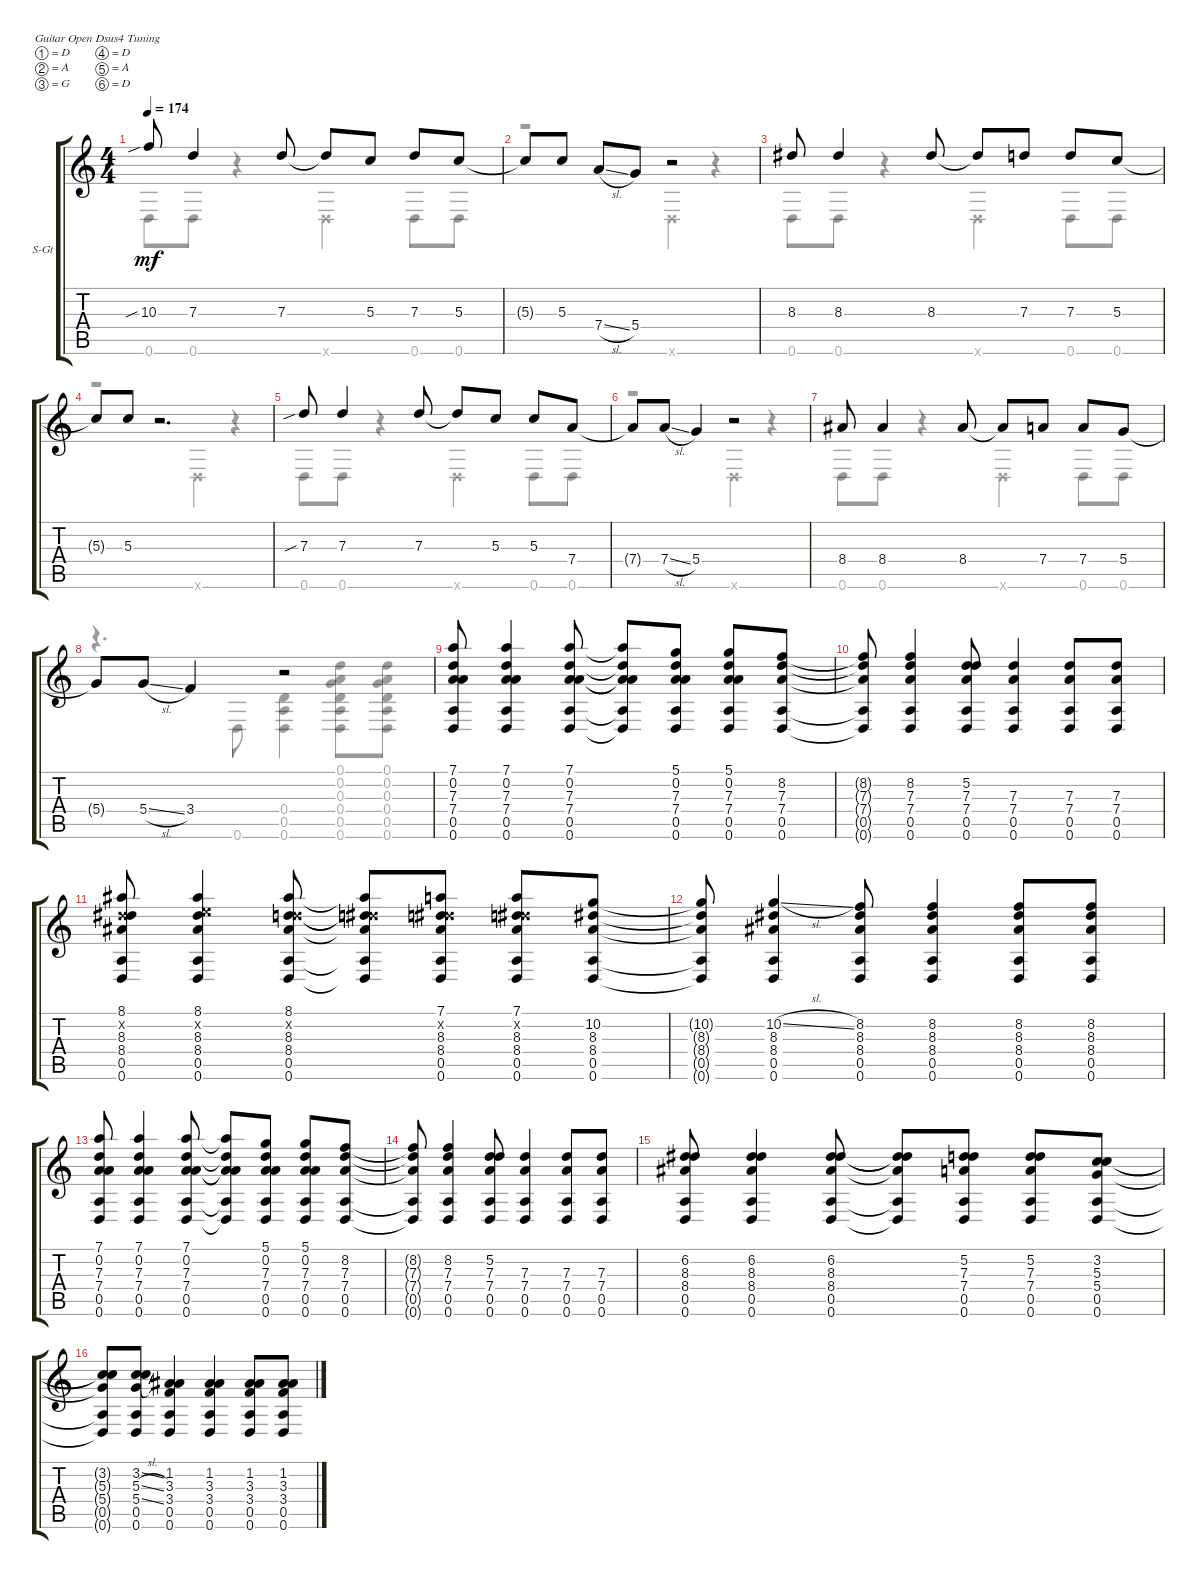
\defaultSystemsLayout 4
\bracketExtendMode groupsimilarinstruments
\firstSystemTrackNameOrientation horizontal
\otherSystemsTrackNameOrientation horizontal
\track ("Steel Guitar" "S-Gt") {instrument acousticguitarsteel}
\staff {score tabs}
\tuning (D4 A3 G3 D3 A2 D2)
\voice
\ts (4 4)
\tempo 174
\clef g2
\ks c
10.3{sib}.8{dy mf} 7.3.4 7.3.8 7.3{t}.8 5.3.8 7.3.8 5.3.8 |
5.3{t}.8 5.3.8 7.4{sl}.8 5.4.8 r.2 |
8.3.8 8.3.4 8.3.8 8.3{t}.8 7.3.8 7.3.8 5.3.8 |
5.3{t}.8 5.3.8 r.2{d} |
7.3{sib}.8 7.3.4 7.3.8 7.3{t}.8 5.3.8 5.3.8 7.4.8 |
7.4{t}.8 7.4{sl}.8 5.4.4 r.2 |
8.4.8 8.4.4 8.4.8 8.4{t}.8 7.4.8 7.4.8 5.4.8 |
5.4{t}.8 5.4{sl}.8 3.4.4 r.2 |
(7.1 0.2 7.3 7.4 0.5 0.6).8 (7.1 0.6 0.5 7.4 7.3 0.2).4 (7.1 0.6 0.5 7.4 7.3 0.2).8 (7.1{t} 0.6{t} 0.5{t} 7.3{t} 7.4{t} 0.2{t}).8 (5.1 0.6 0.5 7.4 7.3 0.2).8 (5.1 0.6 0.5 7.4 7.3 0.2).8 (8.2 0.6 0.5 7.4 7.3).8 |
(8.2{t} 0.6{t} 0.5{t} 7.4{t} 7.3{t}).8 (8.2 0.6 7.3 7.4 0.5).4 (5.2 0.6 7.3 7.4 0.5).8 (7.3 7.4 0.5 0.6).4 (0.6 0.5 7.4 7.3).8 (0.6 7.3 7.4 0.5).8 |
(8.1 5.2{x} 8.3 8.4 0.5 0.6).8 (8.1 0.6 0.5 8.4 8.3 7.2{x}).4 (8.1 0.6 0.5 8.4 8.3 5.2{x}).8 (8.1{t} 0.6{t} 0.5{t} 8.3{t} 8.4{t} 5.2{x t}).8 (7.1 0.6 0.5 8.4 8.3 5.2{x}).8 (7.1 0.6 0.5 8.4 8.3 5.2{x}).8 (10.2 0.6 0.5 8.4 8.3).8 |
(10.2{t} 0.6{t} 0.5{t} 8.4{t} 8.3{t}).8 (10.2{sl} 0.6 8.3 8.4 0.5).4 (8.2 0.6 8.3 8.4 0.5).8 (8.3 8.4 0.5 0.6 8.2).4 (0.6 0.5 8.4 8.3 8.2).8 (0.6 8.3 8.4 0.5 8.2).8 |
(7.1 0.2 7.3 7.4 0.5 0.6).8 (7.1 0.6 0.5 7.4 7.3 0.2).4 (7.1 0.6 0.5 7.4 7.3 0.2).8 (7.1{t} 0.6{t} 0.5{t} 7.3{t} 7.4{t} 0.2{t}).8 (5.1 0.6 0.5 7.4 7.3 0.2).8 (5.1 0.6 0.5 7.4 7.3 0.2).8 (8.2 0.6 0.5 7.4 7.3).8 |
(8.2{t} 0.6{t} 0.5{t} 7.4{t} 7.3{t}).8 (8.2 0.6 7.3 7.4 0.5).4 (5.2 0.6 7.3 7.4 0.5).8 (7.3 7.4 0.5 0.6).4 (0.6 0.5 7.4 7.3).8 (0.6 7.3 7.4 0.5).8 |
(6.2 8.3 8.4 0.5 0.6).8 (0.6 0.5 8.4 8.3 6.2).4 (0.6 0.5 8.4 8.3 6.2).8 (0.6{t} 0.5{t} 8.3{t} 8.4{t} 6.2{t}).8 (0.6 0.5 7.4 7.3 5.2).8 (0.6 0.5 7.4 7.3 5.2).8 (3.2 0.6 0.5 5.4 5.3).8 |
(3.2{t} 0.6{t} 0.5{t} 5.4{t} 5.3{t}).8 (3.2{sl} 0.6 5.3{sl} 5.4{sl} 0.5).8 (1.2 0.6 3.3 3.4 0.5).4 (3.3 3.4 0.5 0.6 1.2).4 (0.6 0.5 3.4 3.3 1.2).8 (0.6 3.3 3.4 0.5 1.2).8
\voice
\clef g2
\ottava regular
\simile none
\ks c
0.6.8{dy mf} 0.6.8 r.4 0.6{x}.4 0.6.8 0.6.8 |
r.2 0.6{x}.4 r.4 |
0.6.8 0.6.8 r.4 0.6{x}.4 0.6.8 0.6.8 |
r.2 0.6{x}.4 r.4 |
0.6.8 0.6.8 r.4 0.6{x}.4 0.6.8 0.6.8 |
r.2 0.6{x}.4 r.4 |
0.6.8 0.6.8 r.4 0.6{x}.4 0.6.8 0.6.8 |
r.4{d} 0.6.8 (0.6 0.5 0.4).4 (0.4 0.5 0.6 0.1 0.2 0.3).8 (0.6 0.5 0.4 0.3 0.2 0.1).8 |
|
|
|
|
|
|
|
